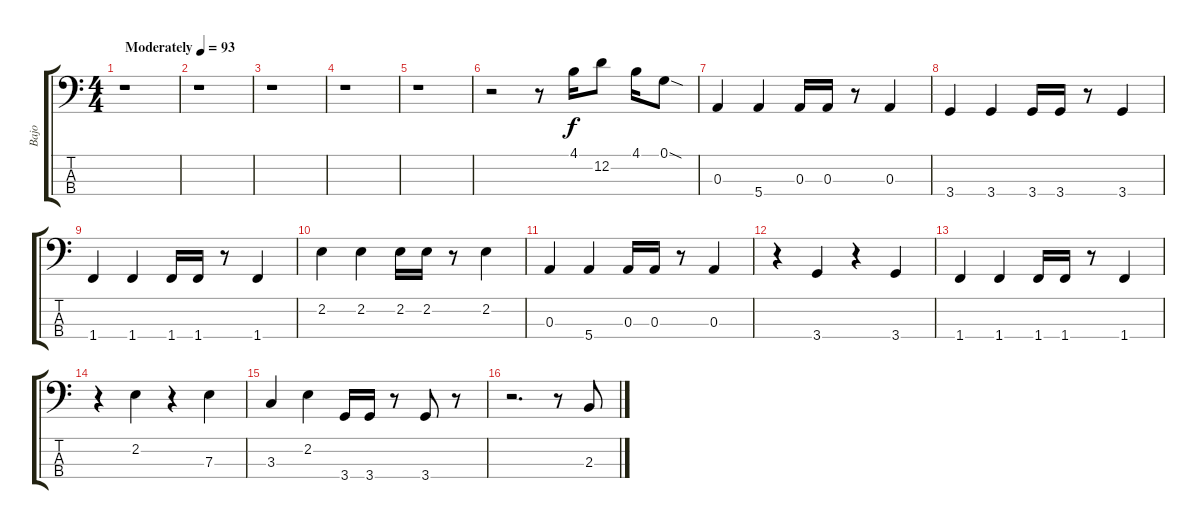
\track ("Bajo" "Bajo") {instrument electricbassfinger}
\staff {score tabs}
\tuning (G2 D2 A1 E1) {hide}
\ts (4 4)
\tempo (93 "Moderately")
\clef f4
\ks c
r.1{dy f instrument electricbassfinger} |
r.1 |
r.1 |
r.1 |
r.1 |
r.2 r.8 4.1.16 12.2.8 4.1.16 0.1{sod}.8 |
0.3.4 5.4.4 0.3.16 0.3.16 r.8 0.3.4 |
3.4.4 3.4.4 3.4.16 3.4.16 r.8 3.4.4 |
1.4.4 1.4.4 1.4.16 1.4.16 r.8 1.4.4 |
2.2.4 2.2.4 2.2.16 2.2.16 r.8 2.2.4 |
0.3.4 5.4.4 0.3.16 0.3.16 r.8 0.3.4 |
r.4 3.4.4 r.4 3.4.4 |
1.4.4 1.4.4 1.4.16 1.4.16 r.8 1.4.4 |
r.4 2.2.4 r.4 7.3.4 |
3.3.4 2.2.4 3.4.16 3.4.16 r.8 3.4.8 r.8 |
r.2{d} r.8 2.3{sl}.8
